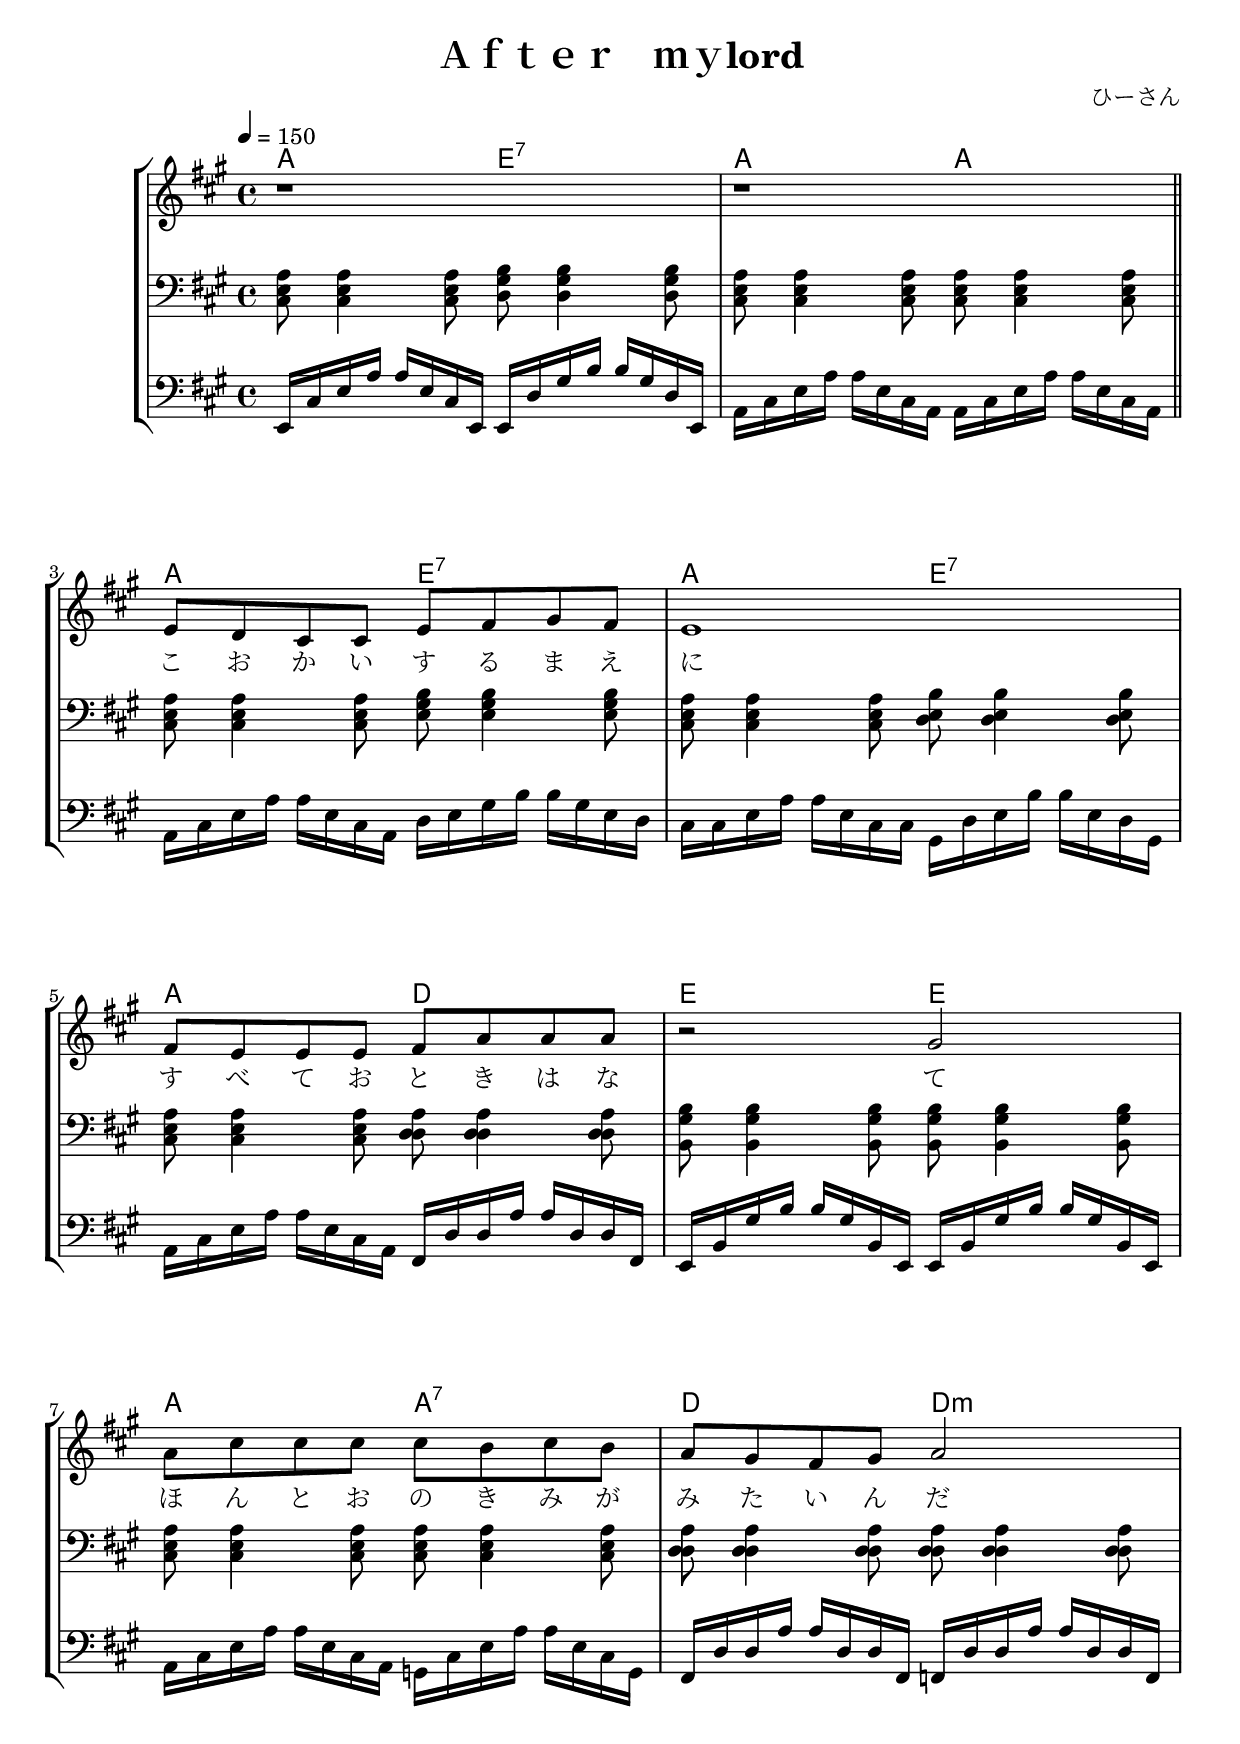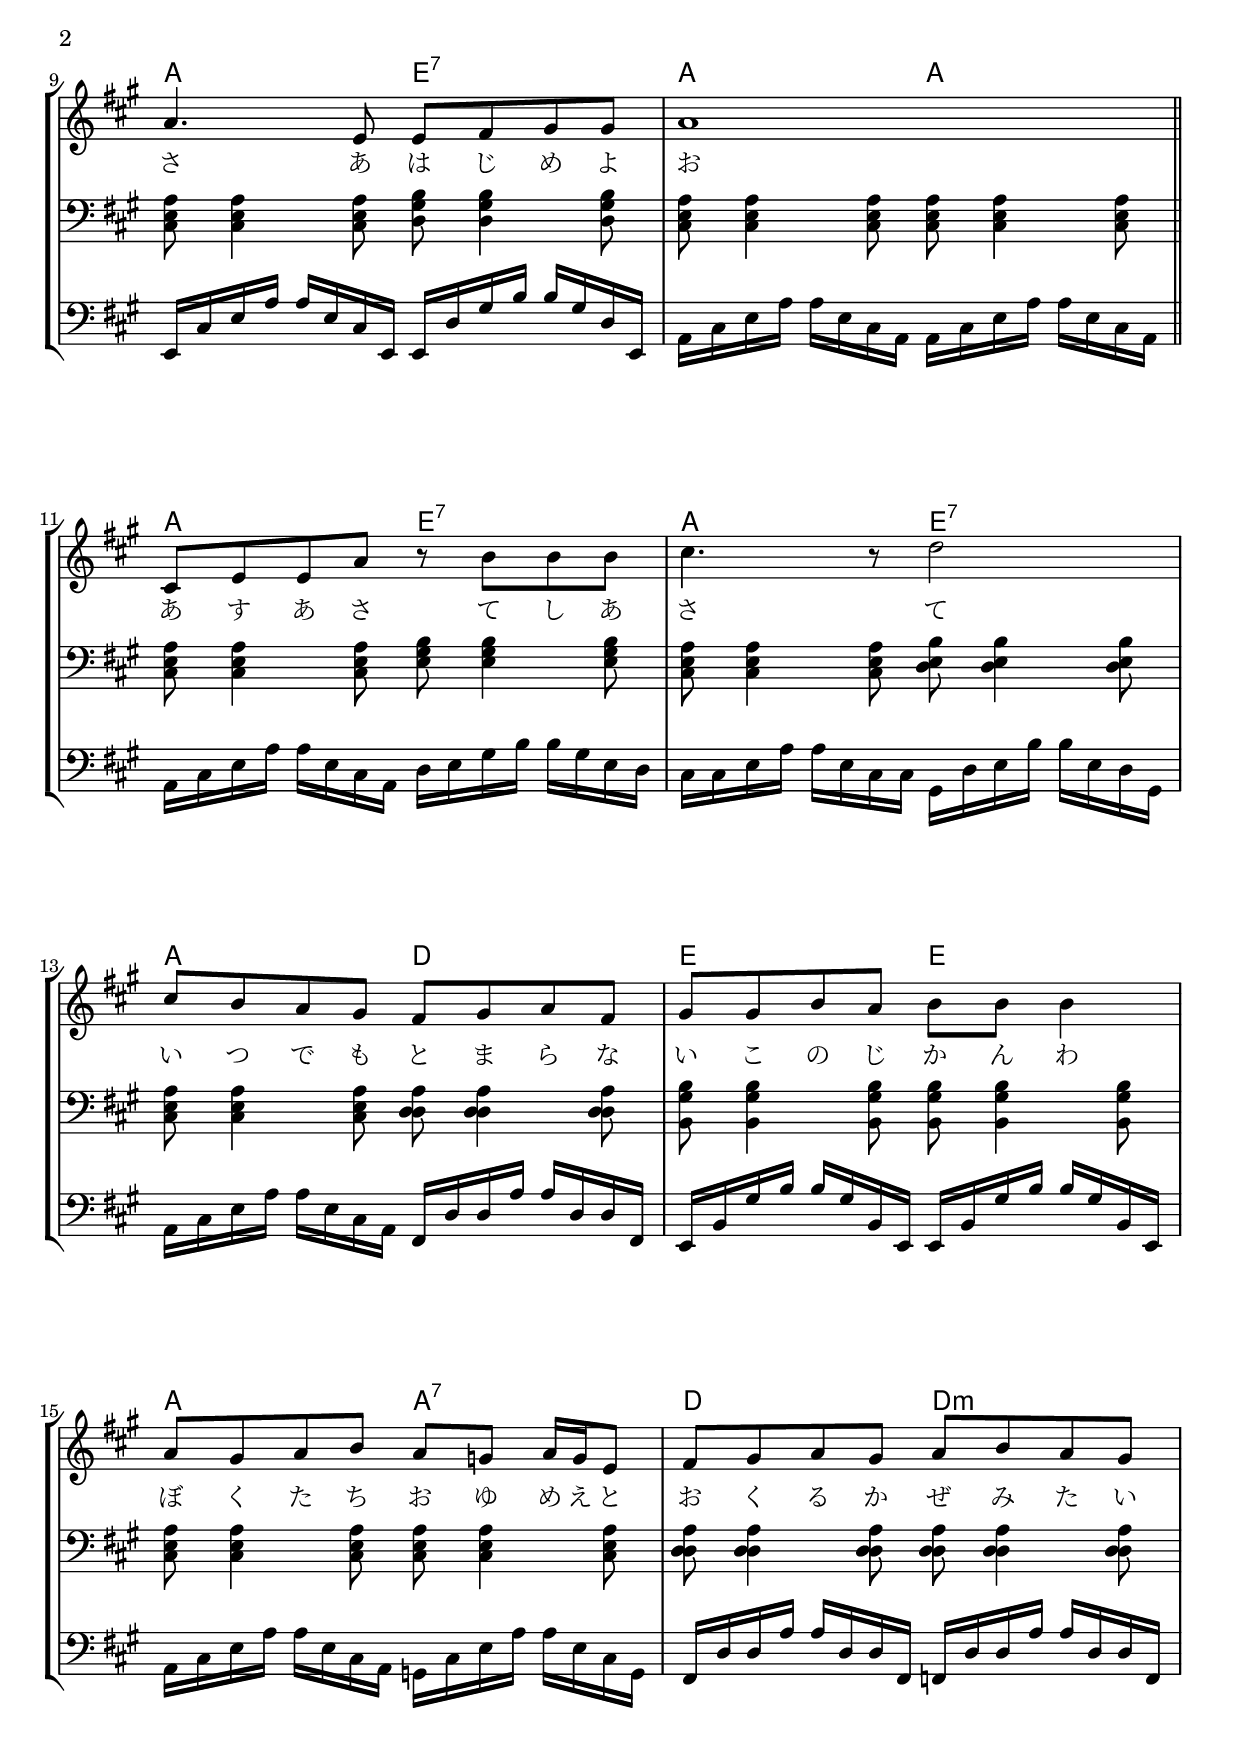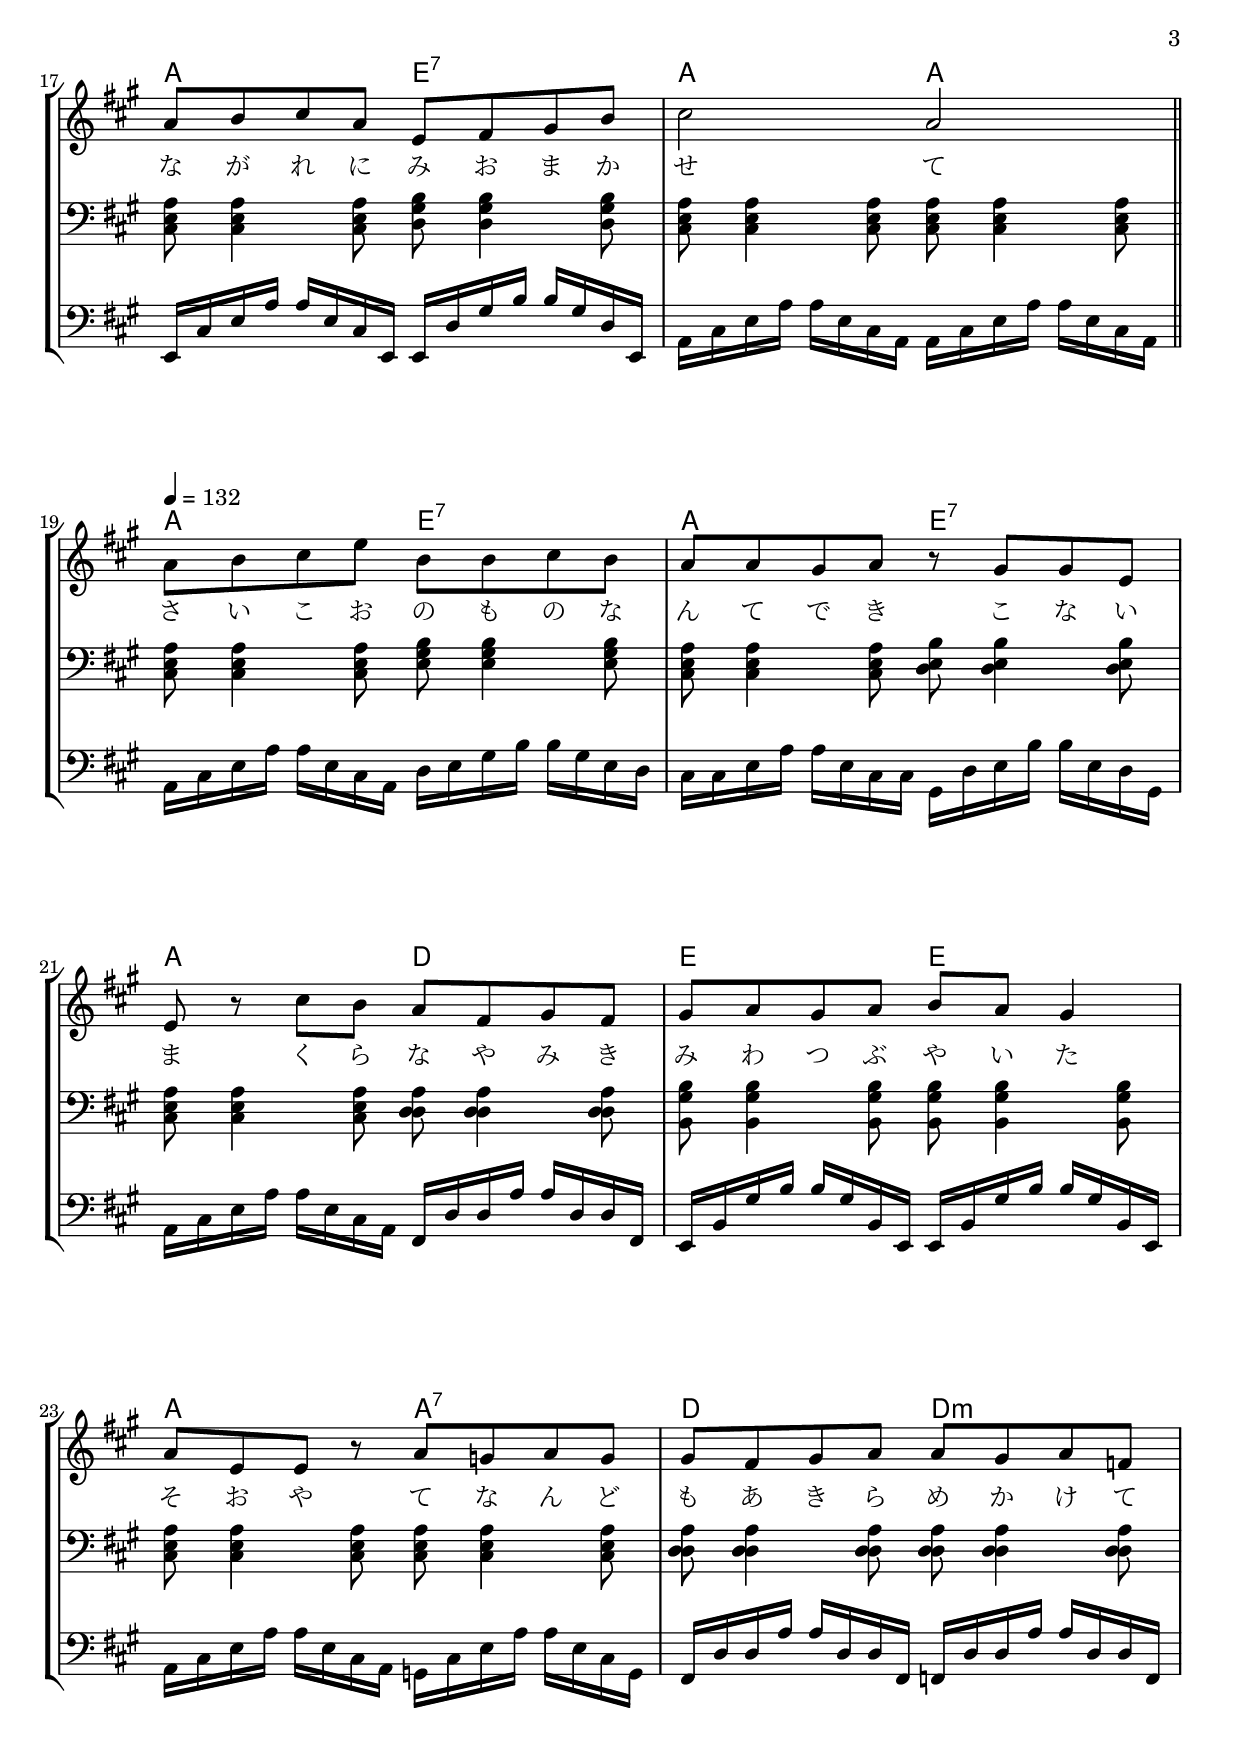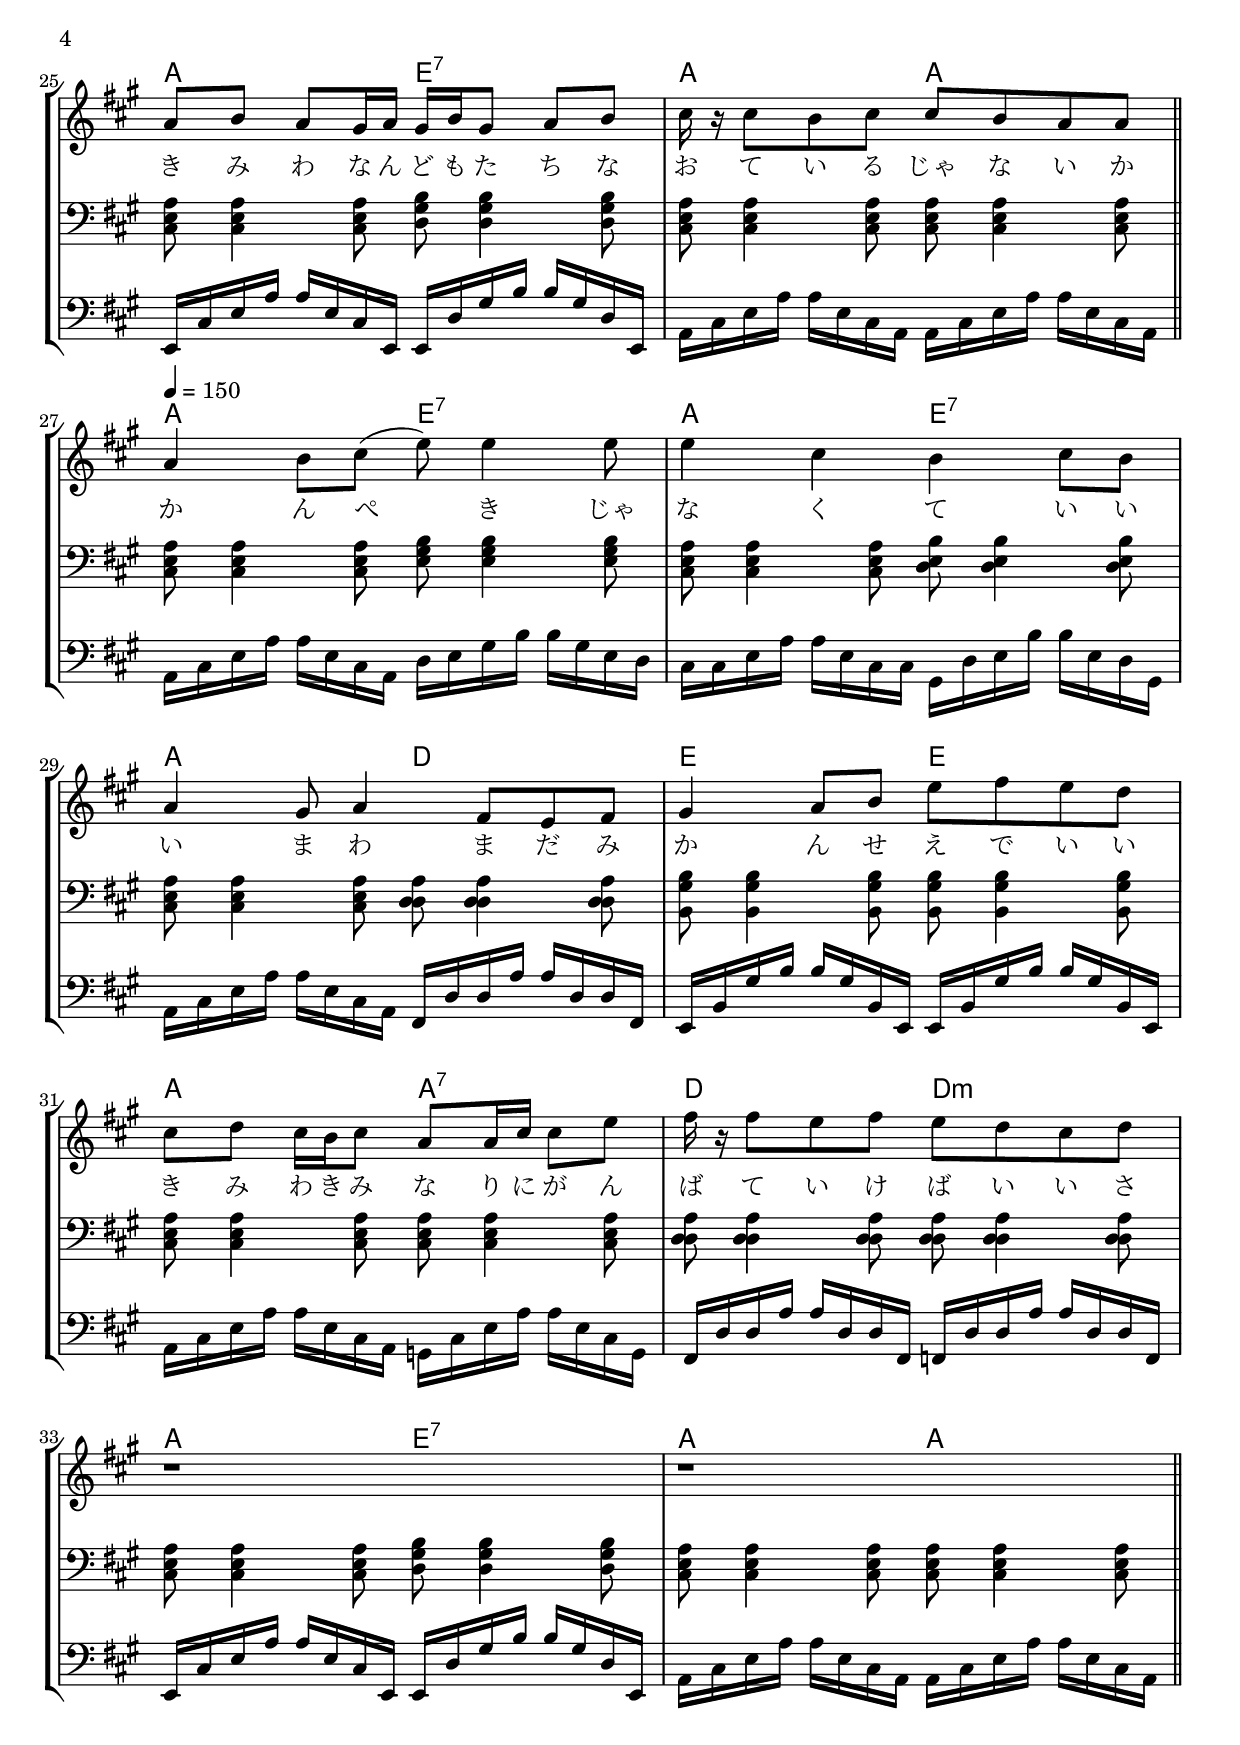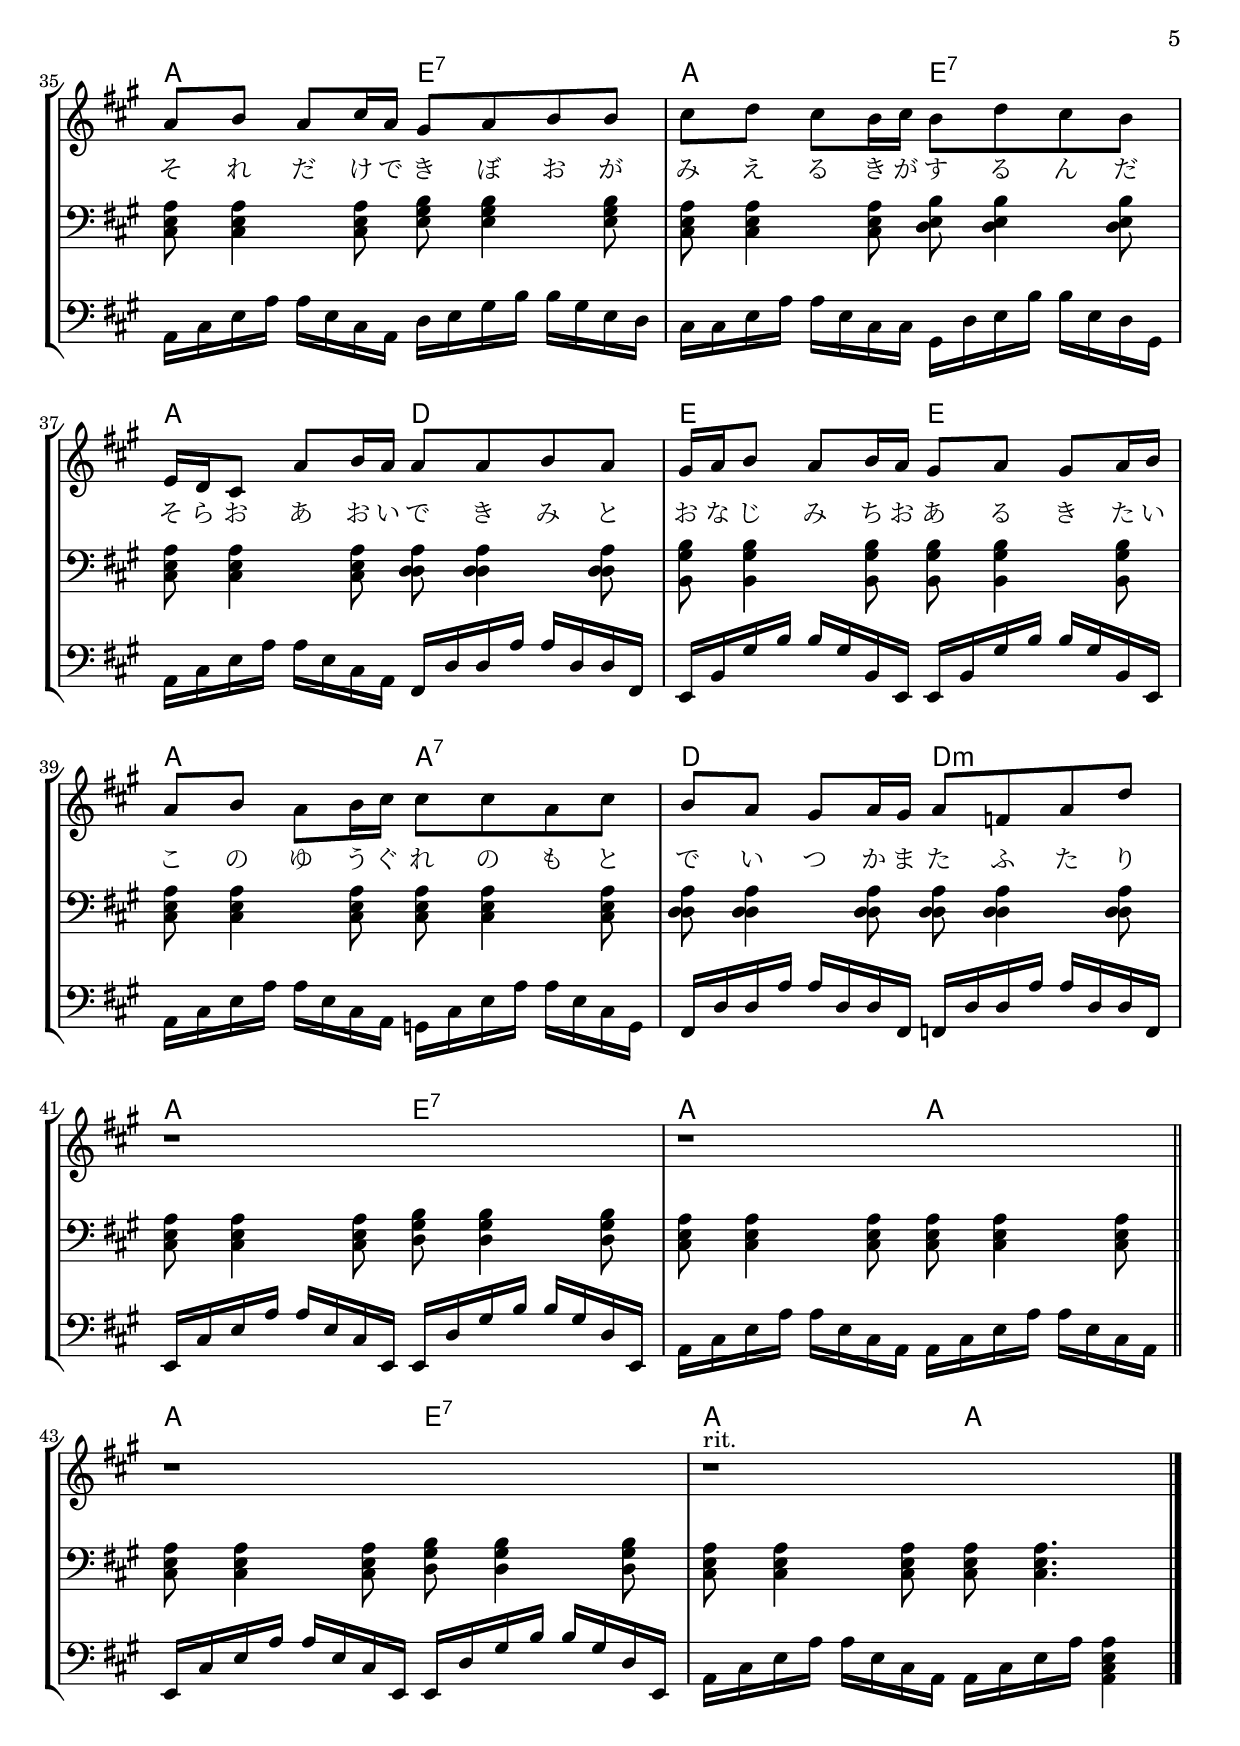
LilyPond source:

\version "2.12.1"

\header {
	title = \markup {Ａｆｔｅｒ　ｍｙlord}
	composer = \markup \center-column {ひーさん}
}

harmony = \chordmode {
	a2 e:7 a a 

	a e:7 a e:7 a d e e a a:7 d d:m a e:7 a a 

	a e:7 a e:7 a d e e a a:7 d d:m a e:7 a a 

	a e:7 a e:7 a d e e a a:7 d d:m a e:7 a a 

	a e:7 a e:7 a d e e a a:7 d d:m a e:7 a a 

	a e:7 a e:7 a d e e a a:7 d d:m a e:7 a a 

	a e:7 a a 
}

melody = {
	\key a \major
	\tempo 4 = 150
	r1 | r1   
	\set Staff.midiInstrument = #"mmi0.40"
	 e'8  d'8  cis'8  cis'8  e'8  fis'8  gis'8  fis'8 
	e'1 
	fis'8  e'8  e'8  e'8  fis'8  a'8  a'8  a'8 
	r2  gis'2 
	a'8  cis''8  cis''8  cis''8  cis''8  b'8  cis''8  b'8 
	a'8  gis'8  fis'8  gis'8  a'2 
	a'4.  e'8  e'8  fis'8  gis'8  gis'8 
	a'1
	\set Staff.midiInstrument = #"mmi0.40"
	 cis'8  e'8  e'8  a'8  r8  b'8  b'8  b'8 
	cis''4.  r8  d''2 
	cis''8  b'8  a'8  gis'8  fis'8  gis'8  a'8  fis'8 
	gis'8  gis'8  b'8  a'8  b'8  b'8  b'4 
	a'8  gis'8  a'8  b'8  a'8  g'8  a'16  g'16  e'8 
	fis'8  gis'8  a'8  gis'8  a'8  b'8  a'8  gis'8 
	a'8  b'8  cis''8  a'8  e'8  fis'8  gis'8  b'8 
	cis''2  a'2
	\set Staff.midiInstrument = #"mmi0.40"
		\tempo 4 = 132
 a'8  b'8  cis''8  e''8  b'8  b'8  cis''8  b'8 
	a'8  a'8  gis'8  a'8  r8  gis'8  gis'8  e'8 
	e'8  r8  cis''8  b'8  a'8  fis'8  gis'8  fis'8 
	gis'8  a'8  gis'8  a'8  b'8  a'8  gis'4 
	a'8  e'8  e'8  r8  a'8  g'8  a'8  g'8 
	gis'8  fis'8  gis'8  a'8  a'8  gis'8  a'8  f'8 
	a'8  b'8  a'8  gis'16  a'16  gis'16  b'16  gis'8  a'8  b'8 
	cis''16  r16  cis''8  b'8  cis''8  cis''8  b'8  a'8  a'8
	\set Staff.midiInstrument = #"mmi0.40"
		\tempo 4 = 150
 a'4  b'8  cis''8  (e''8)  e''4  e''8 
	e''4  cis''4  b'4  cis''8  b'8 
	a'4  gis'8  a'4  fis'8  e'8  fis'8 
	gis'4  a'8  b'8  e''8  fis''8  e''8  d''8 
	cis''8  d''8  cis''16  b'16  cis''8  a'8  a'16  cis''16  cis''8  e''8 
	fis''16  r16  fis''8  e''8  fis''8  e''8  d''8  cis''8  d''8
	r1 r1 	\set Staff.midiInstrument = #"mmi0.40"
	 a'8  b'8  a'8  cis''16  a'16  gis'8  a'8  b'8  b'8 
	cis''8  d''8  cis''8  b'16  cis''16  b'8  d''8  cis''8  b'8 
	e'16  d'16  cis'8  a'8  b'16  a'16  a'8  a'8  b'8  a'8 
	gis'16  a'16  b'8  a'8  b'16  a'16  gis'8  a'8  gis'8  a'16  b'16 
	a'8  b'8  a'8  b'16  cis''16  cis''8  cis''8  a'8  cis''8 
	b'8  a'8  gis'8  a'16  gis'16  a'8  f'8  a'8  d''8
	r1 r1 	r1 | r1^"rit." \bar "|."
}

words = \lyricmode {
	
	こ  お  か  い  す  る  ま  え  に  す  べ  て  お  と  き  は  な  て  ほ  ん  と  お  の  き  み  が  み  た  い  ん  だ  さ  あ  は  じ  め  よ  お  
	あ  す  あ  さ  て  し  あ  さ  て  い  つ  で  も  と  ま  ら  な  い  こ  の  じ  か  ん  わ  ぼ  く  た  ち  お  ゆ  め  え  と  お  く  る  か  ぜ  み  た  い  な  が  れ  に  み  お  ま  か  せ  て  
	さ  い  こ  お  の  も  の  な  ん  て  で  き  こ  な  い  ま  く  ら  な  や  み  き  み  わ  つ  ぶ  や  い  た  そ  お  や  て  な  ん  ど  も  あ  き  ら  め  か  け  て  き  み  わ  な  ん  ど  も  た  ち  な  お  て  い  る  じゃ  な  い  か  
	か  ん  ぺ  き  じゃ  な  く  て  い  い  い  ま  わ  ま  だ  み  か  ん  せ  え  で  い  い  き  み  わ  き  み  な  り  に  が  ん  ば  て  い  け  ば  い  い  さ  
	そ  れ  だ  け  で  き  ぼ  お  が  み  え  る  き  が  す  る  ん  だ  そ  ら  お  あ  お  い  で  き  み  と  お  な  じ  み  ち  お  あ  る  き  た  い  こ  の  ゆ  う  ぐ  れ  の  も  と  で  い  つ  か  ま  た  ふ  た  り  
	
}

tempochange = {
	\tempo 4 = 150
	r1 | r1 \bar "||"
	\tempo 4 = 150
	r1 | r1 | r1 | r1 | r1 | r1 | r1 | r1 \bar "||"
	\tempo 4 = 150
	r1 | r1 | r1 | r1 | r1 | r1 | r1 | r1 \bar "||"
	\tempo 4 = 132
	r1 | r1 | r1 | r1 | r1 | r1 | r1 | r1 \bar "||"
	\tempo 4 = 150
	r1 | r1 | r1 | r1 | r1 | r1 | r1 | r1 \bar "||"
	\tempo 4 = 150
	r1 | r1 | r1 | r1 | r1 | r1 | r1 | r1 \bar "||"
	\tempo 4 = 150
	r1 | \tempo 4 = 112 r2 \tempo 4 = 100 r2 \bar "|."
}

mainacc = {
	\clef bass
	\set Staff.midiInstrument = #"Acoustic Guitar (nylon)"
	\key a \major
	\tempo 4 = 150
	<cis e a>8 <cis e a>4 <cis e a>8
	<d gis b>8 <d gis b>4 <d gis b>8
	<cis e a>8 <cis e a>4 <cis e a>8
	<cis e a>8 <cis e a>4 <cis e a>8
	\bar "||"

	\set Staff.midiInstrument = #"Acoustic Guitar (nylon)"
	<cis e a>8 <cis e a>4 <cis e a>8
	<e gis b>8 <e gis b>4 <e gis b>8
	<cis e a>8 <cis e a>4 <cis e a>8
	<d e b>8 <d e b>4 <d e b>8
	<cis e a>8 <cis e a>4 <cis e a>8
	<d d a>8 <d d a>4 <d d a>8
	<b, gis b>8 <b, gis b>4 <b, gis b>8
	<b, gis b>8 <b, gis b>4 <b, gis b>8
	<cis e a>8 <cis e a>4 <cis e a>8
	<cis e a>8 <cis e a>4 <cis e a>8
	<d d a>8 <d d a>4 <d d a>8
	<d d a>8 <d d a>4 <d d a>8
	<cis e a>8 <cis e a>4 <cis e a>8
	<d gis b>8 <d gis b>4 <d gis b>8
	<cis e a>8 <cis e a>4 <cis e a>8
	<cis e a>8 <cis e a>4 <cis e a>8
	\bar "||"

	\set Staff.midiInstrument = #"Acoustic Guitar (nylon)"
	<cis e a>8 <cis e a>4 <cis e a>8
	<e gis b>8 <e gis b>4 <e gis b>8
	<cis e a>8 <cis e a>4 <cis e a>8
	<d e b>8 <d e b>4 <d e b>8
	<cis e a>8 <cis e a>4 <cis e a>8
	<d d a>8 <d d a>4 <d d a>8
	<b, gis b>8 <b, gis b>4 <b, gis b>8
	<b, gis b>8 <b, gis b>4 <b, gis b>8
	<cis e a>8 <cis e a>4 <cis e a>8
	<cis e a>8 <cis e a>4 <cis e a>8
	<d d a>8 <d d a>4 <d d a>8
	<d d a>8 <d d a>4 <d d a>8
	<cis e a>8 <cis e a>4 <cis e a>8
	<d gis b>8 <d gis b>4 <d gis b>8
	<cis e a>8 <cis e a>4 <cis e a>8
	<cis e a>8 <cis e a>4 <cis e a>8
	\bar "||"

	\set Staff.midiInstrument = #"Acoustic Guitar (nylon)"
	\tempo 4 = 132
	<cis e a>8 <cis e a>4 <cis e a>8
	<e gis b>8 <e gis b>4 <e gis b>8
	<cis e a>8 <cis e a>4 <cis e a>8
	<d e b>8 <d e b>4 <d e b>8
	<cis e a>8 <cis e a>4 <cis e a>8
	<d d a>8 <d d a>4 <d d a>8
	<b, gis b>8 <b, gis b>4 <b, gis b>8
	<b, gis b>8 <b, gis b>4 <b, gis b>8
	<cis e a>8 <cis e a>4 <cis e a>8
	<cis e a>8 <cis e a>4 <cis e a>8
	<d d a>8 <d d a>4 <d d a>8
	<d d a>8 <d d a>4 <d d a>8
	<cis e a>8 <cis e a>4 <cis e a>8
	<d gis b>8 <d gis b>4 <d gis b>8
	<cis e a>8 <cis e a>4 <cis e a>8
	<cis e a>8 <cis e a>4 <cis e a>8
	\bar "||"

	\set Staff.midiInstrument = #"Acoustic Guitar (nylon)"
	\tempo 4 = 150
	<cis e a>8 <cis e a>4 <cis e a>8
	<e gis b>8 <e gis b>4 <e gis b>8
	<cis e a>8 <cis e a>4 <cis e a>8
	<d e b>8 <d e b>4 <d e b>8
	<cis e a>8 <cis e a>4 <cis e a>8
	<d d a>8 <d d a>4 <d d a>8
	<b, gis b>8 <b, gis b>4 <b, gis b>8
	<b, gis b>8 <b, gis b>4 <b, gis b>8
	<cis e a>8 <cis e a>4 <cis e a>8
	<cis e a>8 <cis e a>4 <cis e a>8
	<d d a>8 <d d a>4 <d d a>8
	<d d a>8 <d d a>4 <d d a>8
	<cis e a>8 <cis e a>4 <cis e a>8
	<d gis b>8 <d gis b>4 <d gis b>8
	<cis e a>8 <cis e a>4 <cis e a>8
	<cis e a>8 <cis e a>4 <cis e a>8
	\bar "||"

	\set Staff.midiInstrument = #"Acoustic Guitar (nylon)"
	<cis e a>8 <cis e a>4 <cis e a>8
	<e gis b>8 <e gis b>4 <e gis b>8
	<cis e a>8 <cis e a>4 <cis e a>8
	<d e b>8 <d e b>4 <d e b>8
	<cis e a>8 <cis e a>4 <cis e a>8
	<d d a>8 <d d a>4 <d d a>8
	<b, gis b>8 <b, gis b>4 <b, gis b>8
	<b, gis b>8 <b, gis b>4 <b, gis b>8
	<cis e a>8 <cis e a>4 <cis e a>8
	<cis e a>8 <cis e a>4 <cis e a>8
	<d d a>8 <d d a>4 <d d a>8
	<d d a>8 <d d a>4 <d d a>8
	<cis e a>8 <cis e a>4 <cis e a>8
	<d gis b>8 <d gis b>4 <d gis b>8
	<cis e a>8 <cis e a>4 <cis e a>8
	<cis e a>8 <cis e a>4 <cis e a>8
	\bar "||"

	\set Staff.midiInstrument = #"Acoustic Guitar (nylon)"
	<cis e a>8 <cis e a>4 <cis e a>8
	<d gis b>8 <d gis b>4 <d gis b>8
	<cis e a>8 <cis e a>4 <cis e a>8
	<cis e a>8 <cis e a>4.
	\bar "|."
}

subacc = {
	\clef bass
	\set Staff.midiInstrument = #"Harmonica"
	\key a \major
	\tempo 4 = 150
	e,16 cis e a a e cis e,
	e,16 d gis b b gis d e,
	a,16 cis e a a e cis a,
	a,16 cis e a a e cis a,
	\bar "||"

	\set Staff.midiInstrument = #"Electric Bass (finger)"
	a,16 cis e a a e cis a,
	d16 e gis b b gis e d
	cis16 cis e a a e cis cis
	gis,16 d e b b e d gis,
	a,16 cis e a a e cis a,
	fis,16 d d a a d d fis,
	e,16 b, gis b b gis b, e,
	e,16 b, gis b b gis b, e,
	a,16 cis e a a e cis a,
	g,16 cis e a a e cis g,
	fis,16 d d a a d d fis,
	f,16 d d a a d d f,
	e,16 cis e a a e cis e,
	e,16 d gis b b gis d e,
	a,16 cis e a a e cis a,
	a,16 cis e a a e cis a,
	\bar "||"

	\set Staff.midiInstrument = #"Electric Bass (finger)"
	a,16 cis e a a e cis a,
	d16 e gis b b gis e d
	cis16 cis e a a e cis cis
	gis,16 d e b b e d gis,
	a,16 cis e a a e cis a,
	fis,16 d d a a d d fis,
	e,16 b, gis b b gis b, e,
	e,16 b, gis b b gis b, e,
	a,16 cis e a a e cis a,
	g,16 cis e a a e cis g,
	fis,16 d d a a d d fis,
	f,16 d d a a d d f,
	e,16 cis e a a e cis e,
	e,16 d gis b b gis d e,
	a,16 cis e a a e cis a,
	a,16 cis e a a e cis a,
	\bar "||"

	\set Staff.midiInstrument = #"Electric Bass (finger)"
	\tempo 4 = 132
	a,16 cis e a a e cis a,
	d16 e gis b b gis e d
	cis16 cis e a a e cis cis
	gis,16 d e b b e d gis,
	a,16 cis e a a e cis a,
	fis,16 d d a a d d fis,
	e,16 b, gis b b gis b, e,
	e,16 b, gis b b gis b, e,
	a,16 cis e a a e cis a,
	g,16 cis e a a e cis g,
	fis,16 d d a a d d fis,
	f,16 d d a a d d f,
	e,16 cis e a a e cis e,
	e,16 d gis b b gis d e,
	a,16 cis e a a e cis a,
	a,16 cis e a a e cis a,
	\bar "||"

	\set Staff.midiInstrument = #"Electric Bass (finger)"
	\tempo 4 = 150
	a,16 cis e a a e cis a,
	d16 e gis b b gis e d
	cis16 cis e a a e cis cis
	gis,16 d e b b e d gis,
	a,16 cis e a a e cis a,
	fis,16 d d a a d d fis,
	e,16 b, gis b b gis b, e,
	e,16 b, gis b b gis b, e,
	a,16 cis e a a e cis a,
	g,16 cis e a a e cis g,
	fis,16 d d a a d d fis,
	f,16 d d a a d d f,
	e,16 cis e a a e cis e,
	e,16 d gis b b gis d e,
	a,16 cis e a a e cis a,
	a,16 cis e a a e cis a,
	\bar "||"

	\set Staff.midiInstrument = #"Electric Bass (finger)"
	a,16 cis e a a e cis a,
	d16 e gis b b gis e d
	cis16 cis e a a e cis cis
	gis,16 d e b b e d gis,
	a,16 cis e a a e cis a,
	fis,16 d d a a d d fis,
	e,16 b, gis b b gis b, e,
	e,16 b, gis b b gis b, e,
	a,16 cis e a a e cis a,
	g,16 cis e a a e cis g,
	fis,16 d d a a d d fis,
	f,16 d d a a d d f,
	e,16 cis e a a e cis e,
	e,16 d gis b b gis d e,
	a,16 cis e a a e cis a,
	a,16 cis e a a e cis a,
	\bar "||"

	\set Staff.midiInstrument = #"Electric Bass (finger)"
	e,16 cis e a a e cis e,
	e,16 d gis b b gis d e,
	a,16 cis e a a e cis a,
	a,16 cis e a <a, cis e a>4
	\bar "|."
}

percA = {
	\drummode {
	r4 hh8. hh4 r16 hh4  |hh4 hh8 hh4. hh4  \bar "||"
	r4 hh8. hh4 r16 hh4  |hh4 hh8 hh4. hh4  |hh4 hh8. hh4 r16 hh4  |hh4 hh8 hh4. hh4  |r4 hh8. hh4 r16 hh4  |hh4 hh8 hh4. hh4  |hh4 hh8. hh4 r16 hh4  |hh4 hh8 hh4. hh4  \bar "||"
	r4 hh8. hh4 r16 hh4  |hh4 hh8 hh4. hh4  |hh4 hh8. hh4 r16 hh4  |hh4 hh8 hh4. hh4  |r4 hh8. hh4 r16 hh4  |hh4 hh8 hh4. hh4  |hh4 hh8. hh4 r16 hh4  |hh4 hh8 hh4. hh4  \bar "||"
	r4 hh8. hh4 r16 hh4  |hh4 hh8 hh4. hh4  |hh4 hh8. hh4 r16 hh4  |hh4 hh8 hh4. hh4  |r4 hh8. hh4 r16 hh4  |hh4 hh8 hh4. hh4  |hh4 hh8. hh4 r16 hh4  |hh4 hh8 hh4. hh4  \bar "||"
	r4 hh8. hh4 r16 hh4  |hh4 hh8 hh4. hh4  |hh4 hh8. hh4 r16 hh4  |hh4 hh8 hh4. hh4  |r4 hh8. hh4 r16 hh4  |hh4 hh8 hh4. hh4  |hh4 hh8. hh4 r16 hh4  |hh4 hh8 hh4. hh4  \bar "||"
	r4 hh8. hh4 r16 hh4  |hh4 hh8 hh4. hh4  |hh4 hh8. hh4 r16 hh4  |hh4 hh8 hh4. hh4  |r4 hh8. hh4 r16 hh4  |hh4 hh8 hh4. hh4  |hh4 hh8. hh4 r16 hh4  |hh4 hh8 hh4. hh4  \bar "||"
	r4 hh8. hh4 r16 hh4  |hh4 hh8 hh4. hh4  \bar "|."
	}
}

percB = {
	\drummode {
	r8 hhp4 hhp4 hhp4 hhp8  |r8 hhp2 hhp4.  \bar "||"
	r8 hhp4 hhp4 hhp4 hhp8  |r8 hhp2 hhp4 hhp8  |r8 hhp4 hhp4 hhp4 hhp8  |r8 hhp2 hhp4 hhp8  |r8 hhp4 hhp4 hhp4 hhp8  |r8 hhp2 hhp4 hhp8  |r8 hhp4 hhp4 hhp4 hhp8  |r8 hhp2 hhp4.  \bar "||"
	r8 hhp4 hhp4 hhp4 hhp8  |r8 hhp2 hhp4 hhp8  |r8 hhp4 hhp4 hhp4 hhp8  |r8 hhp2 hhp4 hhp8  |r8 hhp4 hhp4 hhp4 hhp8  |r8 hhp2 hhp4 hhp8  |r8 hhp4 hhp4 hhp4 hhp8  |r8 hhp2 hhp4.  \bar "||"
	r8 hhp4 hhp4 hhp4 hhp8  |r8 hhp2 hhp4 hhp8  |r8 hhp4 hhp4 hhp4 hhp8  |r8 hhp2 hhp4 hhp8  |r8 hhp4 hhp4 hhp4 hhp8  |r8 hhp2 hhp4 hhp8  |r8 hhp4 hhp4 hhp4 hhp8  |r8 hhp2 hhp4.  \bar "||"
	r8 hhp4 hhp4 hhp4 hhp8  |r8 hhp2 hhp4 hhp8  |r8 hhp4 hhp4 hhp4 hhp8  |r8 hhp2 hhp4 hhp8  |r8 hhp4 hhp4 hhp4 hhp8  |r8 hhp2 hhp4 hhp8  |r8 hhp4 hhp4 hhp4 hhp8  |r8 hhp2 hhp4.  \bar "||"
	r8 hhp4 hhp4 hhp4 hhp8  |r8 hhp2 hhp4 hhp8  |r8 hhp4 hhp4 hhp4 hhp8  |r8 hhp2 hhp4 hhp8  |r8 hhp4 hhp4 hhp4 hhp8  |r8 hhp2 hhp4 hhp8  |r8 hhp4 hhp4 hhp4 hhp8  |r8 hhp2 hhp4.  \bar "||"
	r8 hhp4 hhp4 hhp4 hhp8  |r8 hhp2 hhp4.  \bar "|."
	}
}

percC = {
	\drummode {
	r4 sn2 sn8. sn16  |r4 sn2 sn8 sn16 sn16  \bar "||"
	r4 sn2 sn8. sn16  |r4 sn2 sn8. sn16  |r4 sn2 sn8. sn16  |r4 sn2 sn8. sn16  |r4 sn2 sn8. sn16  |r4 sn2 sn8. sn16  |r4 sn2 sn8. sn16  |r4 sn2 sn8 sn16 sn16  \bar "||"
	r4 sn2 sn8. sn16  |r4 sn2 sn8. sn16  |r4 sn2 sn8. sn16  |r4 sn2 sn8. sn16  |r4 sn2 sn8. sn16  |r4 sn2 sn8. sn16  |r4 sn2 sn8. sn16  |r4 sn2 sn8 sn16 sn16  \bar "||"
	r4 sn2 sn8. sn16  |r4 sn2 sn8. sn16  |r4 sn2 sn8. sn16  |r4 sn2 sn8. sn16  |r4 sn2 sn8. sn16  |r4 sn2 sn8. sn16  |r4 sn2 sn8. sn16  |r4 sn2 sn8 sn16 sn16  \bar "||"
	r4 sn2 sn8. sn16  |r4 sn2 sn8. sn16  |r4 sn2 sn8. sn16  |r4 sn2 sn8. sn16  |r4 sn2 sn8. sn16  |r4 sn2 sn8. sn16  |r4 sn2 sn8. sn16  |r4 sn2 sn8 sn16 sn16  \bar "||"
	r4 sn2 sn8. sn16  |r4 sn2 sn8. sn16  |r4 sn2 sn8. sn16  |r4 sn2 sn8. sn16  |r4 sn2 sn8. sn16  |r4 sn2 sn8. sn16  |r4 sn2 sn8. sn16  |r4 sn2 sn8 sn16 sn16  \bar "||"
	r4 sn2 sn8. sn16  |r4 sn2 sn8 sn16 sn16  \bar "|."
	}
}

percD = {
	\drummode {
	bd4. r16 bd8. bd4 bd8  |bd8 bd4 r16 bd8. bd4 bd8  \bar "||"
	bd4. r16 bd8. bd4 bd8  |bd8 bd4 r16 bd8. bd4 bd8  |bd4. r16 bd8. bd4 bd8  |bd8 bd4 r16 bd8. bd4 bd8  |bd4. r16 bd8. bd4 bd8  |bd8 bd4 r16 bd8. bd4 bd8  |bd4. r16 bd8. bd4 bd8  |bd8 bd4 r16 bd8. bd4 bd8  \bar "||"
	bd4. r16 bd8. bd4 bd8  |bd8 bd4 r16 bd8. bd4 bd8  |bd4. r16 bd8. bd4 bd8  |bd8 bd4 r16 bd8. bd4 bd8  |bd4. r16 bd8. bd4 bd8  |bd8 bd4 r16 bd8. bd4 bd8  |bd4. r16 bd8. bd4 bd8  |bd8 bd4 r16 bd8. bd4 bd8  \bar "||"
	bd4. r16 bd8. bd4 bd8  |bd8 bd4 r16 bd8. bd4 bd8  |bd4. r16 bd8. bd4 bd8  |bd8 bd4 r16 bd8. bd4 bd8  |bd4. r16 bd8. bd4 bd8  |bd8 bd4 r16 bd8. bd4 bd8  |bd4. r16 bd8. bd4 bd8  |bd8 bd4 r16 bd8. bd4 bd8  \bar "||"
	bd4. r16 bd8. bd4 bd8  |bd8 bd4 r16 bd8. bd4 bd8  |bd4. r16 bd8. bd4 bd8  |bd8 bd4 r16 bd8. bd4 bd8  |bd4. r16 bd8. bd4 bd8  |bd8 bd4 r16 bd8. bd4 bd8  |bd4. r16 bd8. bd4 bd8  |bd8 bd4 r16 bd8. bd4 bd8  \bar "||"
	bd4. r16 bd8. bd4 bd8  |bd8 bd4 r16 bd8. bd4 bd8  |bd4. r16 bd8. bd4 bd8  |bd8 bd4 r16 bd8. bd4 bd8  |bd4. r16 bd8. bd4 bd8  |bd8 bd4 r16 bd8. bd4 bd8  |bd4. r16 bd8. bd4 bd8  |bd8 bd4 r16 bd8. bd4 bd8  \bar "||"
	bd4. r16 bd8. bd4 bd8  |bd8 bd4 r16 bd8. bd4 bd8  \bar "|."
	}
}

percE = {
	\drummode {
	r1  |r4. r16 hho2 r16  \bar "||"
	r1  |r4. r16 hho2 r16  |r1  |r4. r16 hho2 r16  |r1  |r4. r16 hho2 r16  |r1  |r4. r16 hho2 r16  \bar "||"
	r1  |r4. r16 hho2 r16  |r1  |r4. r16 hho2 r16  |r1  |r4. r16 hho2 r16  |r1  |r4. r16 hho2 r16  \bar "||"
	r1  |r4. r16 hho2 r16  |r1  |r4. r16 hho2 r16  |r1  |r4. r16 hho2 r16  |r1  |r4. r16 hho2 r16  \bar "||"
	r1  |r4. r16 hho2 r16  |r1  |r4. r16 hho2 r16  |r1  |r4. r16 hho2 r16  |r1  |r4. r16 hho2 r16  \bar "||"
	r1  |r4. r16 hho2 r16  |r1  |r4. r16 hho2 r16  |r1  |r4. r16 hho2 r16  |r1  |r4. r16 hho2 r16  \bar "||"
	r1  |r4. r16 hho2 r16  \bar "|."
	}
}

percF = {
	\drummode {
	cymc1  |r1 \bar "||"
	cymc1  |r1 |r1 |r1 |cymc1  |r1 |r1 |r1 \bar "||"
	cymc1  |r1 |r1 |r1 |cymc1  |r1 |r1 |r1 \bar "||"
	cymc1  |r1 |r1 |r1 |cymc1  |r1 |r1 |r1 \bar "||"
	cymc1  |r1 |r1 |r1 |cymc1  |r1 |r1 |r1 \bar "||"
	cymc1  |r1 |r1 |r1 |cymc1  |r1 |r1 |r1 \bar "||"
	cymc1  |r1 \bar "|."
	}
}

\score {
	<<
		\new StaffGroup <<
			\new ChordNames {\harmony}
			\new Voice = "melody" {\melody}
			\new Lyrics \lyricsto "melody" \words
			\new Staff = "mainacc" {\mainacc}
			\new Staff = "subacc" {\subacc}
		>>
	>>
	\layout { }
}
